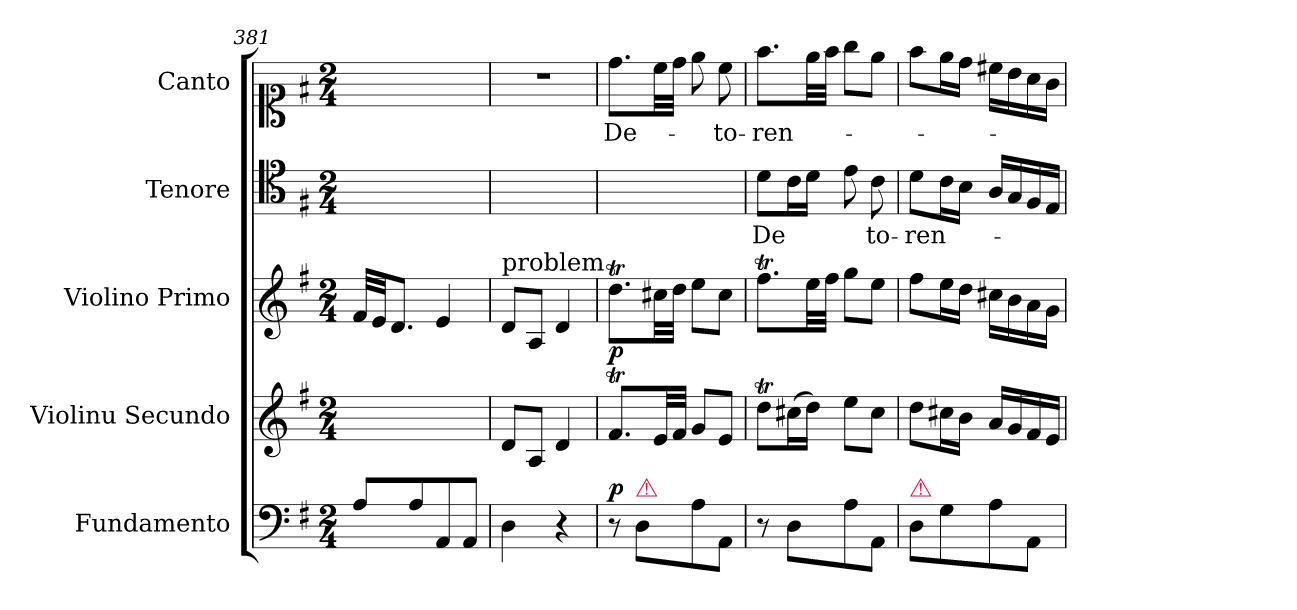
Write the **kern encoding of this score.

**kern	**dynam	**kern	**dynam	**kern	**kern	**text	**kern	**text
*part5	*part5	*part4	*part4	*part3	*part2	*part2	*part1	*part1
*staff5	*staff5	*staff4	*staff4	*staff3	*staff2	*staff2	*staff1	*staff1
*I"Fundamento	*	*I"Violinu Secundo	*	*I"Violino Primo	*I"Tenore	*	*I"Canto	*
*	*	*I'vl 2	*	*I'vl 1	*I'T	*	*	*
*clefF4	*	*clefG2	*	*clefG2	*clefC4	*	*clefC1	*
*k[f#]	*	*k[f#]	*	*k[f#]	*k[f#]	*	*k[f#]	*
*G:	*	*G:	*	*G:	*G:	*	*G:	*
*M2/4	*	*M2/4	*	*M2/4	*M2/4	*	*M2/4	*
=381	=381	=381	=381	=381	=381	=381	=381	=381
8A\L	.	4d/yy	.	32f#/LLL	2ryy	.	2ryy	.
.	.	.	.	32e/JJ	.	.	.	.
.	.	.	.	8.d/J	.	.	.	.
8A\	.	.	.	.	.	.	.	.
8AA/	.	4c#X/yy	.	4e/	.	.	.	.
8AA/J	.	.	.	.	.	.	.	.
=382	=382	=382	=382	=382	=382	=382	=382	=382
!	!	!	!	!LO:TX:a:t=problem	!	!	!	!
4D\	.	8d/L	.	8d/L	2ryy	.	2r	.
.	.	8A/J	.	8A/J	.	.	.	.
4r	.	4d/	.	4d/	.	.	.	.
=383	=383	=383	=383	=383	=383	=383	=383	=383
!	!LO:DY:a	!	!LO:DY:a	!	!	!	!	!
8r	p	8.f#t/L	p	8.ddT\L	2ryy	.	8.dd\L	De-
!LO:TX:a:color=crimson:t=⚠	!	!	!	!	!	!	!	!
8D\L	.	.	.	.	.	.	.	.
.	.	32e/LL	.	32cc#X\LL	.	.	32cc\LL	.
.	.	32f#/JJJ	.	32dd\JJJ	.	.	32dd\JJJ	.
8A\	.	8g/L	.	8ee\L	.	.	8ee\	.
8AA/J	.	8e/J	.	8cc#\J	.	.	8cc\	-to-
=384	=384	=384	=384	=384	=384	=384	=384	=384
8r	.	8ddT\L	.	8.ff#t\L	8d\L	De	8.ff#\L	-ren-
8D\L	.	(16cc#X\L	.	.	16c\L	.	.	.
.	.	16dd\JJ)	.	32ee\LL	16d\JJ	.	32ee\LL	.
.	.	.	.	32ff#\JJJ	.	.	32ff#\JJJ	.
8A\	.	8ee\L	.	8gg\L	8e\	.	8gg\L	.
8AA/J	.	8cc#\J	.	8ee\J	8c\	to-	8ee\J	.
=385	=385	=385	=385	=385	=385	=385	=385	=385
!LO:TX:a:color=crimson:t=⚠	!	!	!	!	!	!	!	!
8D\L	.	8dd\L	.	8ff#\L	8d\L	-ren-	8ff#\L	.
8G\	.	16cc#X\L	.	16ee\L	16c\L	.	16ee\L	.
.	.	16b\JJ	.	16dd\JJ	16B\JJ	.	16dd\JJ	.
8A\	.	16a/LL	.	16cc#X\LL	16A/LL	.	16cc#X\LL	.
.	.	16g/	.	16b\	16G/	.	16b\	.
8AA/J	.	16f#/	.	16a\	16F#/	.	16a\	.
.	.	16e/JJ	.	16g\JJ	16E/JJ	.	16g\JJ	.
=	=	=	=	=	=	=	=	=
*-	*-	*-	*-	*-	*-	*-	*-	*-
